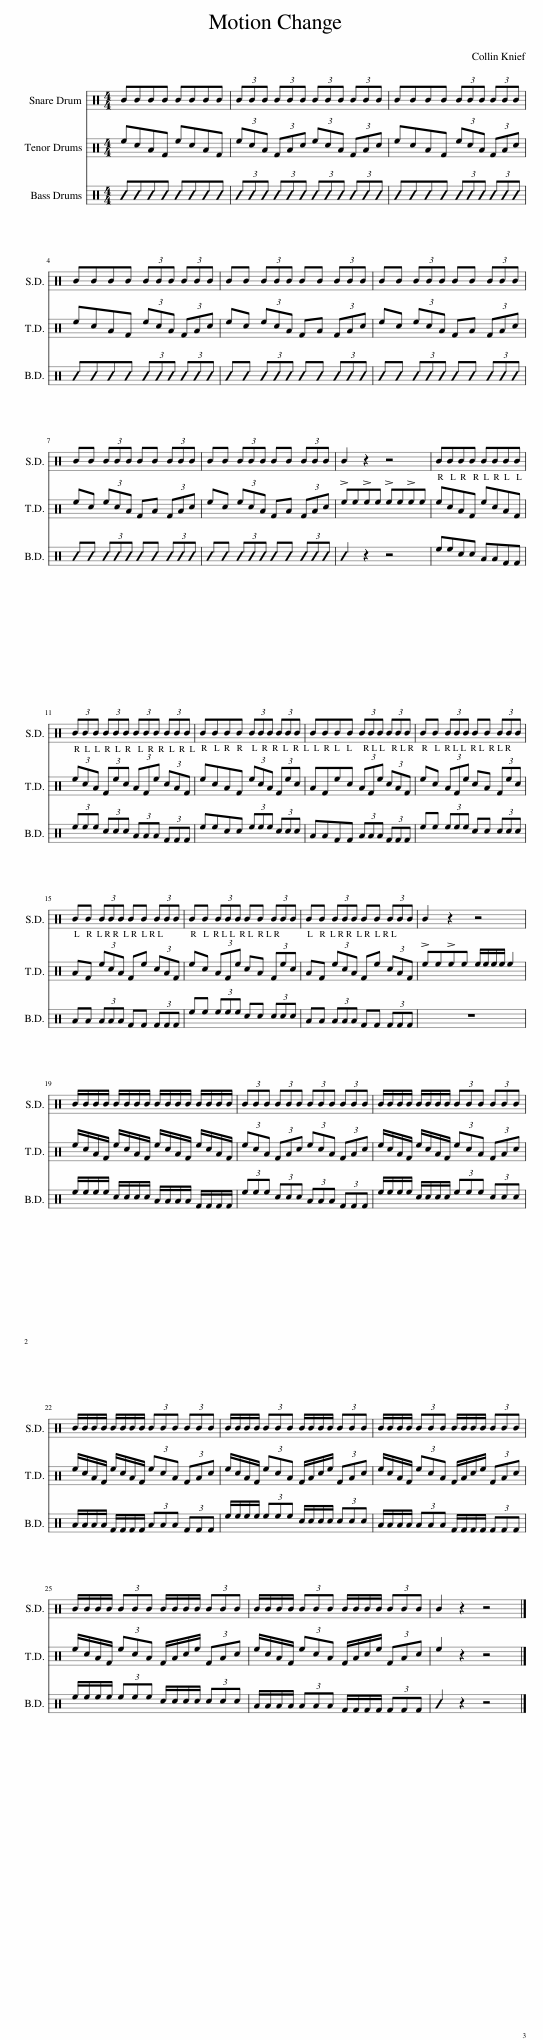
X:1
%%score 1 2 3
L:1/8
M:4/4
I:linebreak $
K:C
V:1 perc
K:none
V:2 perc
K:none
V:3 perc
K:none
V:1
 BBBB BBBB | (3BBB (3BBB (3BBB (3BBB | BBBB (3BBB (3BBB |$ BBBB (3BBB (3BBB | BB (3BBB BB (3BBB | %5
 BB (3BBB BB (3BBB |$ BB (3BBB BB (3BBB | BB (3BBB BB (3BBB | B2 z2 z4 | BBBB BBBB |$ %10
 (3BBB (3BBB (3BBB (3BBB | BBBB (3BBB (3BBB | BBBB (3BBB (3BBB | BB (3BBB BB (3BBB |$ BB (3BBB BB (3BBB | %15
 BB (3BBB BB (3BBB | BB (3BBB BB (3BBB | B2 z2 z4 |$ B/B/B/B/ B/B/B/B/ B/B/B/B/ B/B/B/B/ | (3BBB (3BBB (3BBB (3BBB | %20
 B/B/B/B/ B/B/B/B/ (3BBB (3BBB |$ B/B/B/B/ B/B/B/B/ (3BBB (3BBB | B/B/B/B/ (3BBB B/B/B/B/ (3BBB | B/B/B/B/ (3BBB B/B/B/B/ (3BBB |$ B/B/B/B/ (3BBB B/B/B/B/ (3BBB | %25
 B/B/B/B/ (3BBB B/B/B/B/ (3BBB | B2 z2 z4 |] %27
V:2
 ecAF ecAF | (3ecA (3FAc (3ecA (3FAc | ecAF (3ecA (3FAc |$ ecAF (3ecA (3FAc | ec (3ecA FA (3FAc | %5
 ec (3ecA FA (3FAc |$ ec (3ecA FA (3FAc | ec (3ecA FA (3FAc | !>!ee!>!ee !>!ee!>!ee | ecAF ecAF |$ %10
 (3ecA (3Fec (3AFe (3cAF | ecAF (3ecA (3Fec | AFec (3AFe (3cAF | ec (3AFe cA (3Fec |$ AF (3ecA Fe (3cAF | %15
 ec (3AFe cA (3Fec | AF (3ecA Fe (3cAF | !>!ee!>!ee e/e/e/e/ e2 |$ e/c/A/F/ e/c/A/F/ e/c/A/F/ e/c/A/F/ | (3ecA (3FAc (3ecA (3FAc | %20
 e/c/A/F/ e/c/A/F/ (3ecA (3FAc |$ e/c/A/F/ e/c/A/F/ (3ecA (3FAc | e/c/A/F/ (3ecA F/A/c/e/ (3FAc | e/c/A/F/ (3ecA F/A/c/e/ (3FAc |$ e/c/A/F/ (3ecA F/A/c/e/ (3FAc | %25
 e/c/A/F/ (3ecA F/A/c/e/ (3FAc | e2 z2 z4 |] %27
V:3
 BBBB BBBB | (3BBB (3BBB (3BBB (3BBB | BBBB (3BBB (3BBB |$ BBBB (3BBB (3BBB | BB (3BBB BB (3BBB | %5
 BB (3BBB BB (3BBB |$ BB (3BBB BB (3BBB | BB (3BBB BB (3BBB | B2 z2 z4 | eecc AAFF |$ %10
 (3eee (3ccc (3AAA (3FFF | eecc (3eee (3ccc | AAFF (3AAA (3FFF | ee (3eee cc (3ccc |$ AA (3AAA FF (3FFF | %15
 ee (3eee cc (3ccc | AA (3AAA FF (3FFF | z8 |$ e/e/e/e/ c/c/c/c/ A/A/A/A/ F/F/F/F/ | (3eee (3ccc (3AAA (3FFF | %20
 e/e/e/e/ c/c/c/c/ (3eee (3ccc |$ A/A/A/A/ F/F/F/F/ (3AAA (3FFF | e/e/e/e/ (3eee c/c/c/c/ (3ccc | A/A/A/A/ (3AAA F/F/F/F/ (3FFF |$ e/e/e/e/ (3eee c/c/c/c/ (3ccc | %25
 A/A/A/A/ (3AAA F/F/F/F/ (3FFF | B2 z2 z4 |] %27
